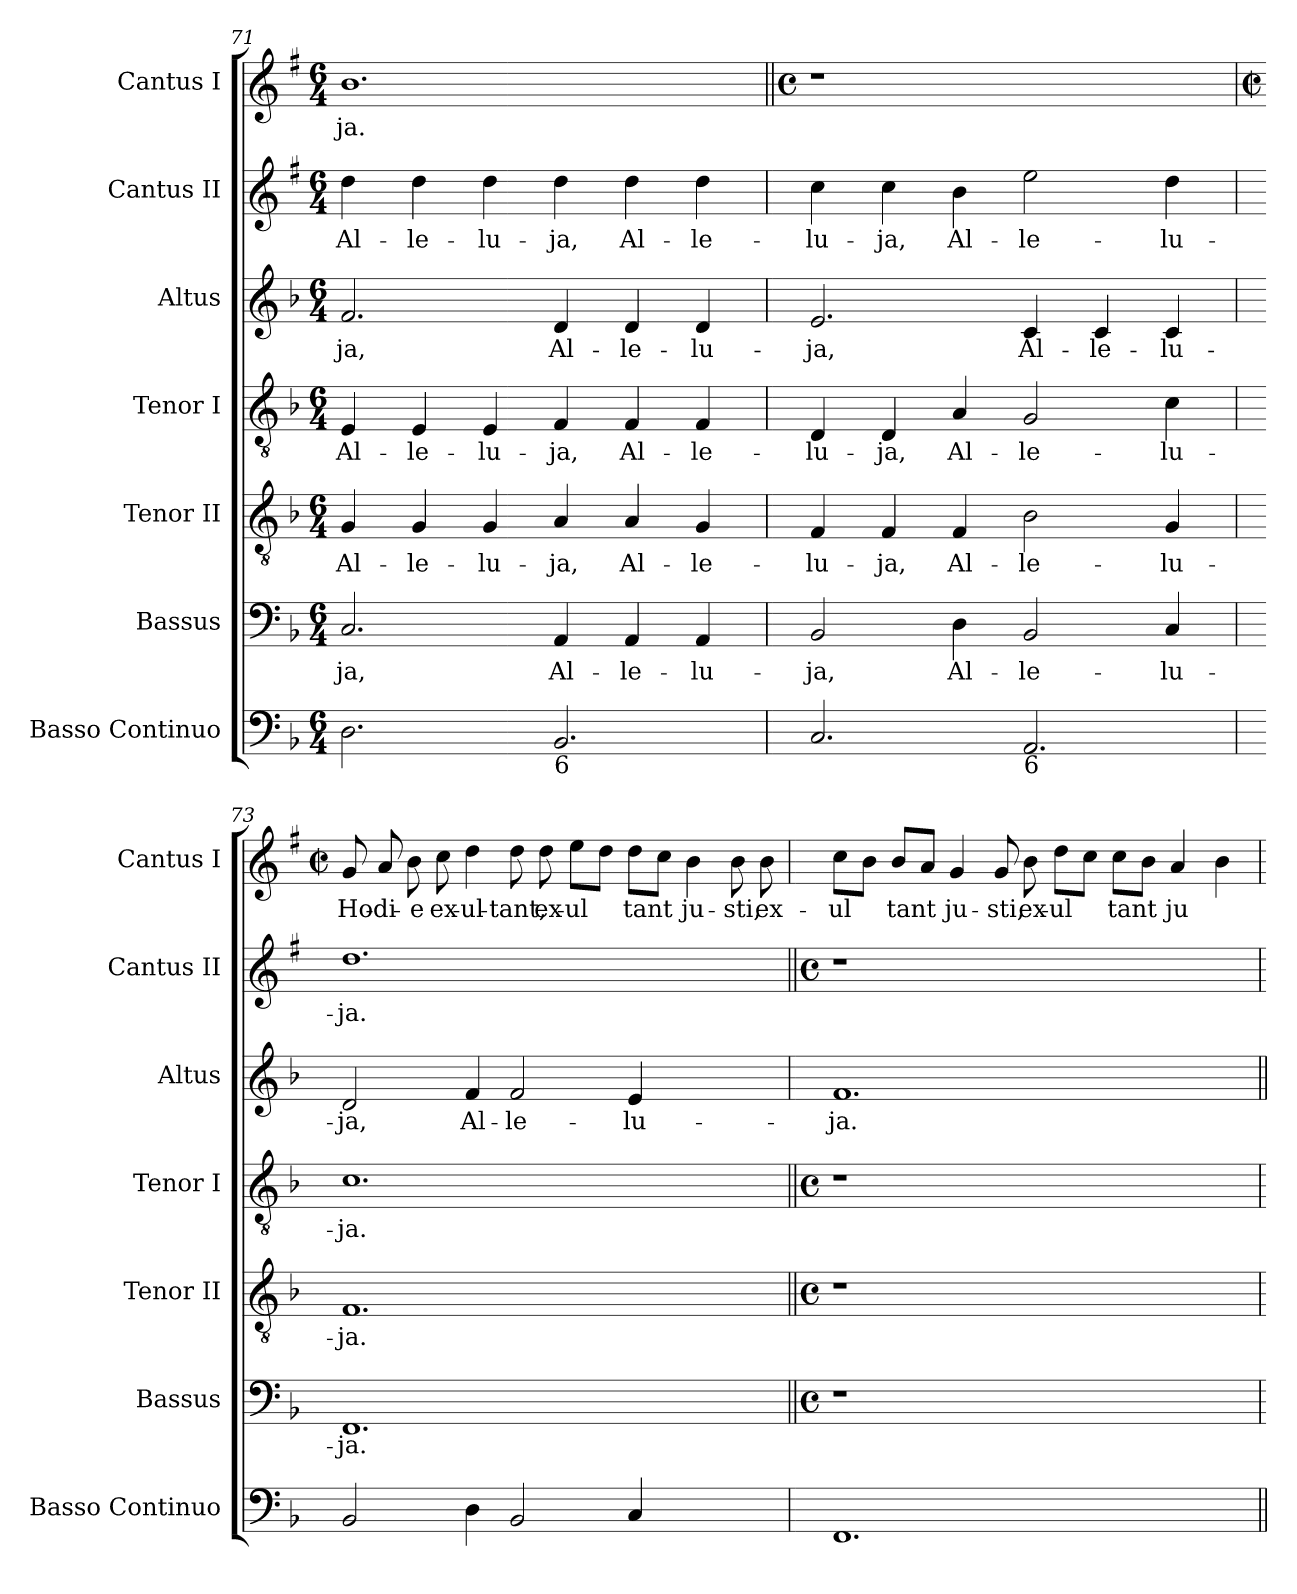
**kern	**kern	**text	**kern	**text	**kern	**text	**kern	**text	**kern	**text	**kern	**text
*part7	*part6	*part6	*part5	*part5	*part4	*part4	*part3	*part3	*part2	*part2	*part1	*part1
*staff7	*staff6	*staff6	*staff5	*staff5	*staff4	*staff4	*staff3	*staff3	*staff2	*staff2	*staff1	*staff1
*I"Basso Continuo	*I"Bassus	*	*I"Tenor II	*	*I"Tenor I	*	*I"Altus	*	*I"Cantus II	*	*I"Cantus I	*
*I'Basso Continuo	*I'Bassus	*	*I'Tenor II	*	*I'Tenor I	*	*I'Altus	*	*I'Cantus II	*	*I'Cantus I	*
*clefF4	*clefF4	*	*clefGv2	*	*clefGv2	*	*clefG2	*	*clefG2	*	*clefG2	*
*	*	*	*	*	*	*	*	*	*ITrd1c2	*	*ITrd1c2	*
*k[b-]	*k[b-]	*	*k[b-]	*	*k[b-]	*	*k[b-]	*	*k[b-]	*	*k[b-]	*
*F:	*F:	*	*F:	*	*F:	*	*F:	*	*F:	*	*F:	*
*M6/4	*M6/4	*	*M6/4	*	*M6/4	*	*M6/4	*	*M6/4	*	*M6/4	*
=71	=71	=71	=71	=71	=71	=71	=71	=71	=71	=71	=71	=71
!	!	!LO:LY:b	!	!LO:LY:b	!	!LO:LY:b	!	!LO:LY:b	!	!LO:LY:b	!	!LO:LY:b
2.D	2.C	-ja,	4G	Al-	4E	Al-	2.f	-ja,	4cc	Al-	1.a	-ja.
!	!	!	!	!LO:LY:b	!	!LO:LY:b	!	!	!	!LO:LY:b	!	!
.	.	.	4G	-le-	4E	-le-	.	.	4cc	-le-	.	.
!	!	!	!	!LO:LY:b	!	!LO:LY:b	!	!	!	!LO:LY:b	!	!
.	.	.	4G	-lu-	4E	-lu-	.	.	4cc	-lu-	.	.
!LO:TX:b:t=6	!	!	!	!	!	!	!	!	!	!	!	!
!	!	!LO:LY:b	!	!LO:LY:b	!	!LO:LY:b	!	!LO:LY:b	!	!LO:LY:b	!	!
2.BB-	4AA	Al-	4A	-ja,	4F	-ja,	4d	Al-	4cc	-ja,	.	.
!	!	!LO:LY:b	!	!LO:LY:b	!	!LO:LY:b	!	!LO:LY:b	!	!LO:LY:b	!	!
.	4AA	-le-	4A	Al-	4F	Al-	4d	-le-	4cc	Al-	.	.
!	!	!LO:LY:b	!	!LO:LY:b	!	!LO:LY:b	!	!LO:LY:b	!	!LO:LY:b	!	!
.	4AA	-lu-	4G	-le-	4F	-le-	4d	-lu-	4cc	-le-	.	.
=72	=72	=72||	=72	=72||	=72	=72||	=72	=72||	=72	=72||	=72||	=72||
*	*	*	*	*	*	*	*	*	*	*	*M4/4	*
*	*	*	*	*	*	*	*	*	*	*	*met(c)	*
!	!	!LO:LY:b	!	!LO:LY:b	!	!LO:LY:b	!	!LO:LY:b	!	!LO:LY:b	!	!
2.C	2BB-	-ja,	4F	-lu-	4D	-lu-	2.e	-ja,	4b-	-lu-	1r	.
!	!	!	!	!LO:LY:b	!	!LO:LY:b	!	!	!	!LO:LY:b	!	!
.	.	.	4F	-ja,	4D	-ja,	.	.	4b-	-ja,	.	.
!	!	!LO:LY:b	!	!LO:LY:b	!	!LO:LY:b	!	!	!	!LO:LY:b	!	!
.	4D	Al-	4F	Al-	4A	Al-	.	.	4a	Al-	.	.
!LO:TX:b:t=6	!	!	!	!	!	!	!	!	!	!	!	!
!	!	!LO:LY:b	!	!LO:LY:b	!	!LO:LY:b	!	!LO:LY:b	!	!LO:LY:b	!	!
2.AA	2BB-	-le-	2B-	-le-	2G	-le-	4c	Al-	2dd	-le-	.	.
!	!	!	!	!	!	!	!	!LO:LY:b	!	!	!	!
.	.	.	.	.	.	.	4c	-le-	.	.	2ryy	.
!	!	!LO:LY:b	!	!LO:LY:b	!	!LO:LY:b	!	!LO:LY:b	!	!LO:LY:b	!	!
.	4C	-lu-	4G	-lu-	4c	-lu-	4c	-lu-	4cc	-lu-	.	.
!!LO:LB:g=z
=73	=73	=73	=73	=73	=73	=73	=73	=73	=73	=73	=73	=73
*	*	*	*	*	*	*	*	*	*	*	*M4/2	*
*	*	*	*	*	*	*	*	*	*	*	*met(c|)	*
!	!	!LO:LY:b	!	!LO:LY:b	!	!LO:LY:b	!	!LO:LY:b	!	!LO:LY:b	!	!LO:LY:b
2BB-	1.FF	-ja.	1.F	-ja.	1.c	-ja.	2d	-ja,	1.cc	-ja.	8f	Ho-
!	!	!	!	!	!	!	!	!	!	!	!	!LO:LY:b
.	.	.	.	.	.	.	.	.	.	.	8g	-di-
!	!	!	!	!	!	!	!	!	!	!	!	!LO:LY:b
.	.	.	.	.	.	.	.	.	.	.	8a	-e
!	!	!	!	!	!	!	!	!	!	!	!	!LO:LY:b
.	.	.	.	.	.	.	.	.	.	.	8b-	ex-
!	!	!	!	!	!	!	!	!LO:LY:b	!	!	!	!LO:LY:b
4D	.	.	.	.	.	.	4f	Al-	.	.	4cc	-ul-
!	!	!	!	!	!	!	!	!LO:LY:b	!	!	!	!LO:LY:b
2BB-	.	.	.	.	.	.	2f	-le-	.	.	8cc	-tant,
!	!	!	!	!	!	!	!	!	!	!	!	!LO:LY:b
.	.	.	.	.	.	.	.	.	.	.	8cc	ex-
!	!	!	!	!	!	!	!	!	!	!	!	!LO:LY:b
.	.	.	.	.	.	.	.	.	.	.	8ddL	-ul
.	.	.	.	.	.	.	.	.	.	.	8ccJ	.
!	!	!	!	!	!	!	!	!LO:LY:b	!	!	!	!LO:LY:b
4C	.	.	.	.	.	.	4e	-lu-	.	.	8ccL	tant
.	.	.	.	.	.	.	.	.	.	.	8b-J	.
!	!	!	!	!	!	!	!	!	!	!	!	!LO:LY:b
2ryy	2ryy	.	2ryy	.	2ryy	.	2ryy	.	2ryy	.	4a	ju-
!	!	!	!	!	!	!	!	!	!	!	!	!LO:LY:b
.	.	.	.	.	.	.	.	.	.	.	8a	-sti,
!	!	!	!	!	!	!	!	!	!	!	!	!LO:LY:b
.	.	.	.	.	.	.	.	.	.	.	8a	ex-
=74	=74||	=74	=74||	=74	=74||	=74	=74	=74	=74||	=74	=74	=74
*	*M4/4	*	*M4/4	*	*M4/4	*	*	*	*M4/4	*	*	*
*	*met(c)	*	*met(c)	*	*met(c)	*	*	*	*met(c)	*	*	*
!	!	!	!	!	!	!	!	!LO:LY:b	!	!	!	!LO:LY:b
1.FF	1r	.	1r	.	1r	.	1.f	-ja.	1r	.	8b-L	-ul
.	.	.	.	.	.	.	.	.	.	.	8aJ	.
!	!	!	!	!	!	!	!	!	!	!	!	!LO:LY:b
.	.	.	.	.	.	.	.	.	.	.	8aL	tant
.	.	.	.	.	.	.	.	.	.	.	8gJ	.
!	!	!	!	!	!	!	!	!	!	!	!	!LO:LY:b
.	.	.	.	.	.	.	.	.	.	.	4f	ju-
!	!	!	!	!	!	!	!	!	!	!	!	!LO:LY:b
.	.	.	.	.	.	.	.	.	.	.	8f	-sti,
!	!	!	!	!	!	!	!	!	!	!	!	!LO:LY:b
.	.	.	.	.	.	.	.	.	.	.	8a	ex-
!	!	!	!	!	!	!	!	!	!	!	!	!LO:LY:b
.	1ryy	.	1ryy	.	1ryy	.	.	.	1ryy	.	8ccL	-ul
.	.	.	.	.	.	.	.	.	.	.	8b-J	.
!	!	!	!	!	!	!	!	!	!	!	!	!LO:LY:b
.	.	.	.	.	.	.	.	.	.	.	8b-L	tant
.	.	.	.	.	.	.	.	.	.	.	8aJ	.
!	!	!	!	!	!	!	!	!	!	!	!	!LO:LY:b
2ryy	.	.	.	.	.	.	2ryy	.	.	.	4g	ju
.	.	.	.	.	.	.	.	.	.	.	4a	.
=||	=	=	=	=	=	=	=||	=	=	=	=	=
*-	*-	*-	*-	*-	*-	*-	*-	*-	*-	*-	*-	*-
